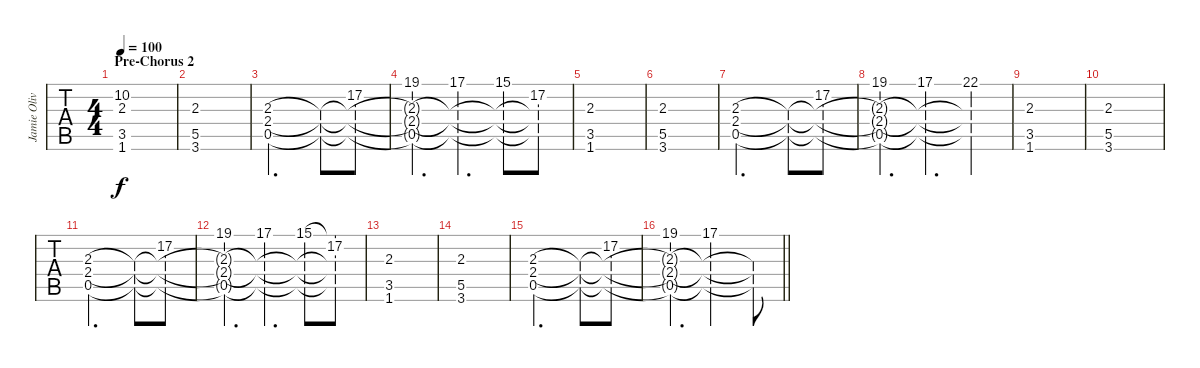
\track ("Jamie Oliver | Keys" "Jamie Oliv") {instrument electricguitarclean}
\staff {tabs}
\tuning (E4 B3 G3 D3 A2 E2) {hide}
\ts (4 4)
\section ("" "Pre-Chorus 2")
\tempo 100
\clef g2
\ks c
(10.2 2.3 3.5 1.6).1{dy f} |
(2.3 5.5 3.6).1 |
(2.3 2.4 0.5).2{d} (2.3{t} 2.4{t} 0.5{t}).8 (17.2 2.3{t} 2.4{t} 0.5{t}).8 |
(19.1 2.3{t} 2.4{t} 0.5{t}).4{d} (17.1 2.3{t} 2.4{t} 0.5{t}).4{d} (15.1 2.3{t} 2.4{t} 0.5{t}).8 (17.2 2.3{t} 2.4{t} 0.5{t}).8 |
(2.3 3.5 1.6).1 |
(2.3 5.5 3.6).1 |
(2.3 2.4 0.5).2{d} (2.3{t} 2.4{t} 0.5{t}).8 (17.2 2.3{t} 2.4{t} 0.5{t}).8 |
(19.1 2.3{t} 2.4{t} 0.5{t}).4{d} (17.1 2.3{t} 2.4{t} 0.5{t}).4{d} (22.1 2.3{t} 2.4{t} 0.5{t}).4 |
(2.3 3.5 1.6).1 |
(2.3 5.5 3.6).1 |
(2.3 2.4 0.5).2{d} (2.3{t} 2.4{t} 0.5{t}).8 (17.2 2.3{t} 2.4{t} 0.5{t}).8 |
(19.1 2.3{t} 2.4{t} 0.5{t}).4{d} (17.1 2.3{t} 2.4{t} 0.5{t}).4{d} (15.1 2.3{t} 2.4{t} 0.5{t}).8 (15.1{t} 17.2 2.3{t} 2.4{t} 0.5{t}).8 |
(2.3 3.5 1.6).1 |
(2.3 5.5 3.6).1 |
(2.3 2.4 0.5).2{d} (2.3{t} 2.4{t} 0.5{t}).8 (17.2 2.3{t} 2.4{t} 0.5{t}).8 |
\barLineRight lightlight
(19.1 2.3{t} 2.4{t} 0.5{t}).4{d} (17.1 2.3{t} 2.4{t} 0.5{t}).2 (2.3{t} 2.4{t} 0.5{t}).8
